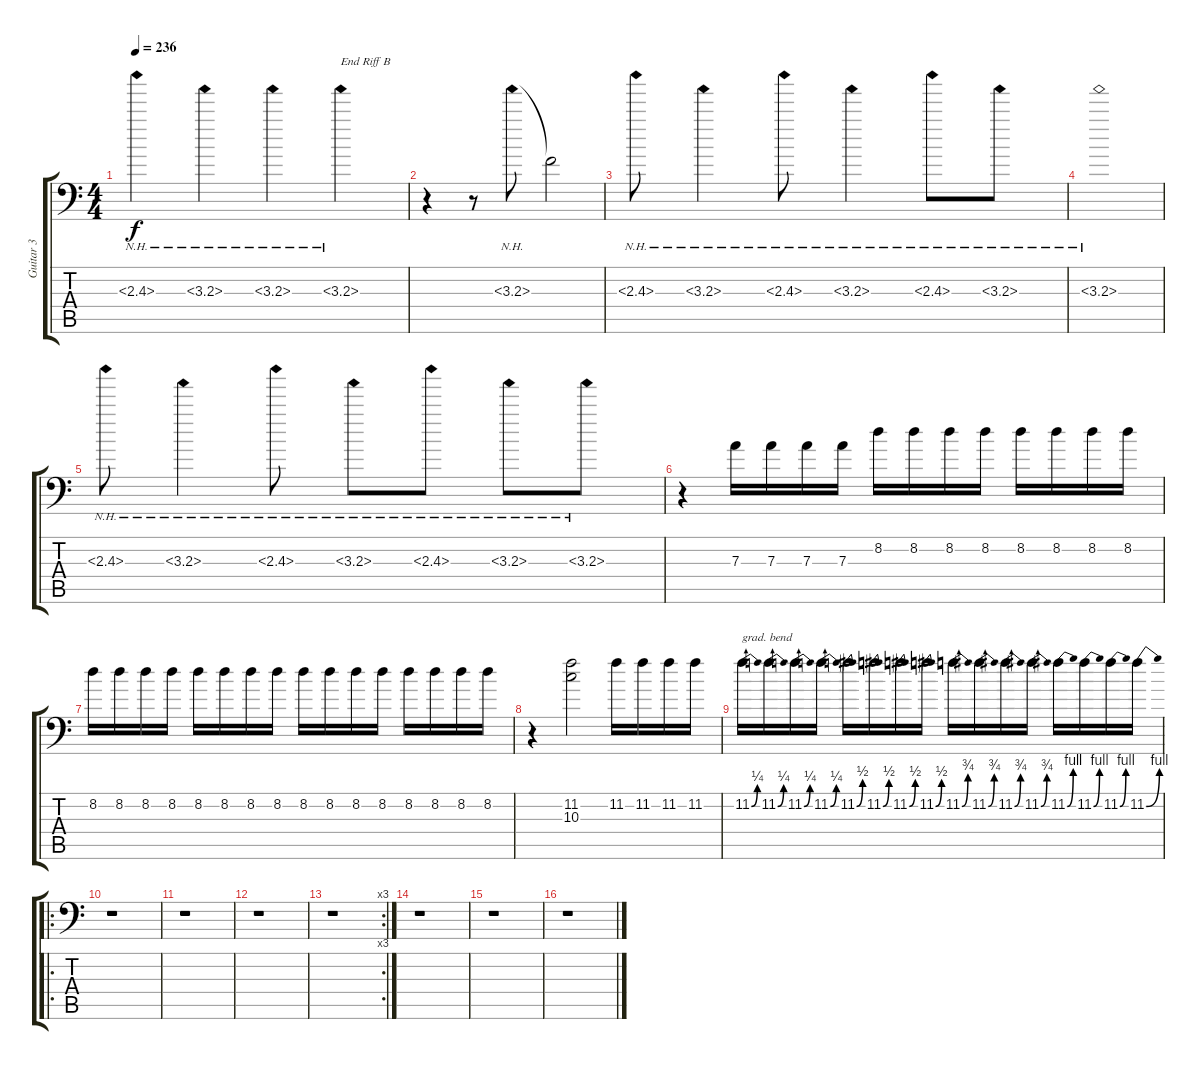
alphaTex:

\track ("Guitar 3" "Guitar 3") {instrument distortionguitar}
\staff {score tabs}
\tuning (B3 Gb3 D3 A2 E2 A1) {hide}
\ts (4 4)
\tempo 236
\clef f4
\ks c
2.3{nh}.4{dy f} 3.3{nh}.4 3.3{nh}.4 3.3{nh}.4{txt "End Riff B"} |
r.4 r.8 3.3{nh}.8 3.3{t}.2 |
2.3{nh}.8 3.3{nh}.4 2.3{nh}.8 3.3{nh}.4 2.3{nh}.8 3.3{nh}.8 |
3.3{nh}.1 |
2.3{nh}.8 3.3{nh}.4 2.3{nh}.8 3.3{nh}.8 2.3{nh}.8 3.3{nh}.8 3.3{nh}.8 |
r.4{volume 13} 7.3.16 7.3.16 7.3.16 7.3.16 8.2.16 8.2.16 8.2.16 8.2.16 8.2.16 8.2.16 8.2.16 8.2.16 |
8.2.16 8.2.16 8.2.16 8.2.16 8.2.16 8.2.16 8.2.16 8.2.16 8.2.16 8.2.16 8.2.16 8.2.16 8.2.16 8.2.16 8.2.16 8.2.16 |
r.4 (11.2 10.3).2 11.2.16 11.2.16 11.2.16 11.2.16 |
11.2{be (bend 0 0 60 1)}.16{txt "grad. bend"} 11.2{be (bend 0 0 60 1)}.16 11.2{be (bend 0 0 60 1)}.16 11.2{be (bend 0 0 60 1)}.16 11.2{be (bend 0 0 60 2)}.16 11.2{be (bend 0 0 60 2)}.16 11.2{be (bend 0 0 60 2)}.16 11.2{be (bend 0 0 60 2)}.16 11.2{be (bend 0 0 60 3)}.16 11.2{be (bend 0 0 60 3)}.16 11.2{be (bend 0 0 60 3)}.16 11.2{be (bend 0 0 60 3)}.16 11.2{be (bend 0 0 60 4)}.16 11.2{be (bend 0 0 60 4)}.16 11.2{be (bend 0 0 60 4)}.16 11.2{be (bend 0 0 60 4)}.16 |
\ro
r.1 |
r.1 |
r.1 |
\rc 3
r.1 |
r.1 |
r.1 |
r.1
